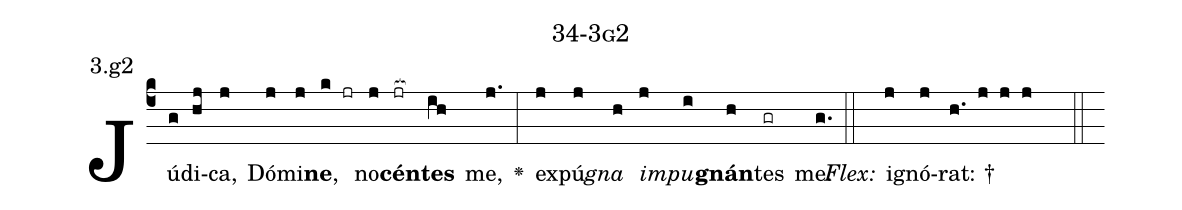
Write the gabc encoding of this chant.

name: 34-3g2;
annotation: 3.g2;
%%
(c4)Jú(g)di(hj)ca,(j) Dó(j)mi(j)<b>ne</b>,(k jr) no(j)<b>cén</b>(jr[ocb:1{])<b>tes</b>(ih[ocb:0}]) me,(j.) <v>\greheightstar</v>(:) ex(j)pú(j)<i>gna</i>(h) <i>im</i>(j)<i>pu</i>(i)<b>gnán</b>(h)tes(gr) me.(g.) (::)
<i>Flex:</i>()  i(j)gnó(j)rat: †(h. j j j  ::)

%E(j) u(h) o(j) u(i) a(h) e.(g.) (::)
